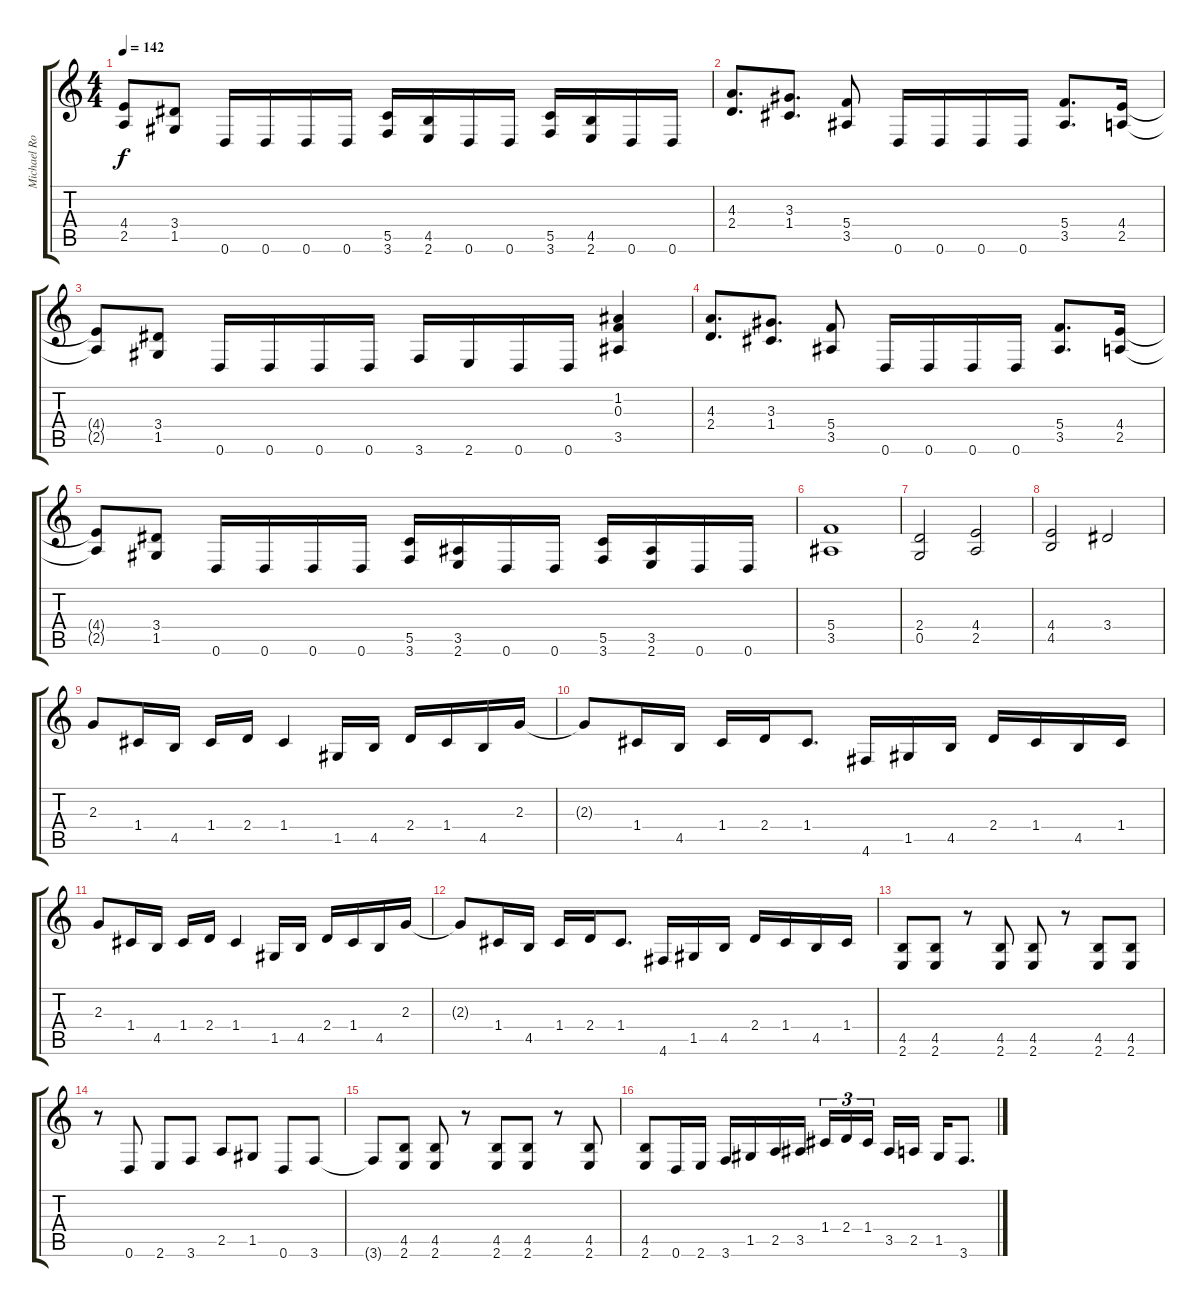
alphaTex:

\track ("Michael Romeo (Guitar)" "Michael Ro") {solo instrument overdrivenguitar}
\staff {score tabs}
\tuning (D4 A3 F3 C3 G2 D2) {hide}
\ts (4 4)
\tempo 142
\clef g2
\ks c
(4.4{t} 2.5{t}).8{dy f} (3.4 1.5).8 0.6.16 0.6.16 0.6.16 0.6.16 (5.5 3.6).16 (4.5 2.6).16 0.6.16 0.6.16 (5.5 3.6).16 (4.5 2.6).16 0.6.16 0.6.16 |
(4.3 2.4).8{d} (3.3 1.4).8{d} (5.4 3.5).8 0.6.16 0.6.16 0.6.16 0.6.16 (5.4 3.5).8{d} (4.4 2.5).16 |
(4.4{t} 2.5{t}).8 (3.4 1.5).8 0.6.16 0.6.16 0.6.16 0.6.16 3.6.16 2.6.16 0.6.16 0.6.16 (1.2 0.3 3.5).4 |
(4.3 2.4).8{d} (3.3 1.4).8{d} (5.4 3.5).8 0.6.16 0.6.16 0.6.16 0.6.16 (5.4 3.5).8{d} (4.4 2.5).16 |
(4.4{t} 2.5{t}).8 (3.4 1.5).8 0.6.16 0.6.16 0.6.16 0.6.16 (5.5 3.6).16 (3.5 2.6).16 0.6.16 0.6.16 (5.5 3.6).16 (3.5 2.6).16 0.6.16 0.6.16 |
(5.4 3.5).1 |
(2.4 0.5).2 (4.4 2.5).2 |
(4.4 4.5).2 3.4.2 |
2.3.8{volume 16 balance 8} 1.4.16 4.5.16 1.4.16 2.4.16 1.4.4 1.5.16 4.5.16 2.4.16 1.4.16 4.5.16 2.3.16 |
2.3{t}.8 1.4.16 4.5.16 1.4.16 2.4.16 1.4.8{d} 4.6.16 1.5.16 4.5.16 2.4.16 1.4.16 4.5.16 1.4.16 |
2.3.8 1.4.16 4.5.16 1.4.16 2.4.16 1.4.4 1.5.16 4.5.16 2.4.16 1.4.16 4.5.16 2.3.16 |
2.3{t}.8 1.4.16 4.5.16 1.4.16 2.4.16 1.4.8{d} 4.6.16 1.5.16 4.5.16 2.4.16 1.4.16 4.5.16 1.4.16 |
(4.5 2.6).8 (4.5 2.6).8 r.8 (4.5 2.6).8 (4.5 2.6).8 r.8 (4.5 2.6).8 (4.5 2.6).8 |
r.8 0.6.8 2.6.8 3.6.8 2.5.8 1.5.8 0.6.8 3.6.8 |
3.6{t}.8 (4.5 2.6).8 (4.5 2.6).8 r.8 (4.5 2.6).8 (4.5 2.6).8 r.8 (4.5 2.6).8 |
(4.5 2.6).8 0.6.16 2.6.16 3.6.16 1.5.16 2.5.16 3.5.16 1.4.16{tu (3 2)} 2.4.16{tu (3 2)} 1.4.16{tu (3 2) beam splitsecondary} 3.5.16 2.5.16 1.5.16 3.6.8{d}
